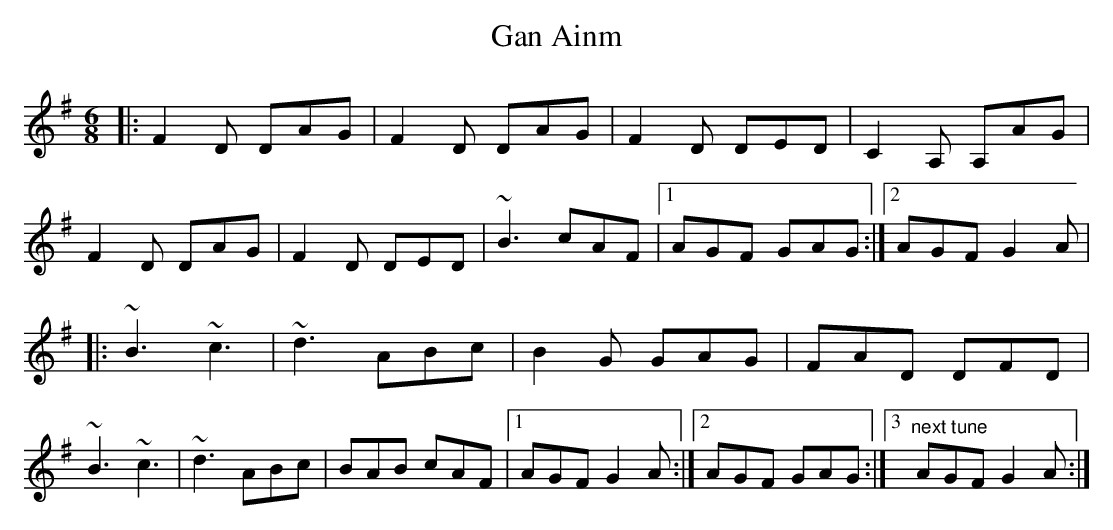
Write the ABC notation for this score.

X:1
T:Gan Ainm
M:6/8
L:1/8
K:DMix
|: F2D DAG | F2D DAG | F2D DED | C2A, A,AG |!
 F2D DAG | F2D DED | ~B3 cAF |1 AGF GAG :|2 AGF G2A |!
|: ~B3 ~c3 | ~d3 ABc | B2G GAG | FAD DFD |!
 ~B3 ~c3 | ~d3 ABc | BAB cAF |1 AGF G2A :|2 AGF GAG :|3 "next tune" AGF
G2A :|
